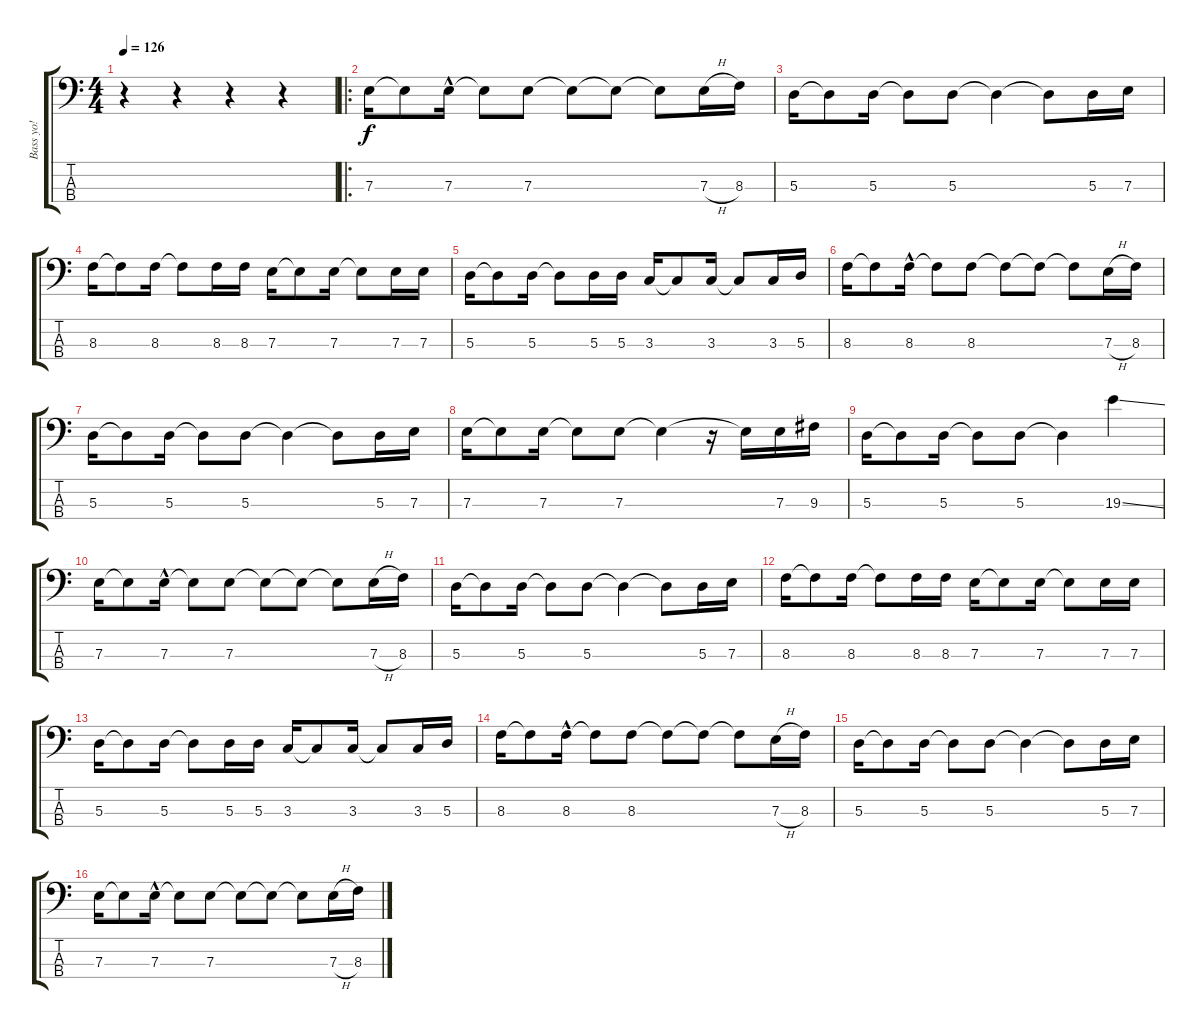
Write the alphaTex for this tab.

\track ("Bass yo!" "Bass yo!") {instrument fretlessbass}
\staff {score tabs}
\tuning (G2 D2 A1 E1) {hide}
\ts (4 4)
\tempo 126
\clef f4
\ks c
r.4{dy f instrument fretlessbass} r.4 r.4 r.4 |
\ro
7.3.16 7.3{t}.8 7.3{hac}.16 7.3{t}.8 7.3.8 7.3{t}.8 7.3{t}.8 7.3{t}.8 7.3{h}.16 8.3.16 |
5.3.16 5.3{t}.8 5.3.16 5.3{t}.8 5.3.8 5.3{t}.4 5.3{t}.8 5.3.16 7.3.16 |
8.3.16 8.3{t}.8 8.3.16 8.3{t}.8 8.3.16 8.3.16 7.3.16 7.3{t}.8 7.3.16 7.3{t}.8 7.3.16 7.3.16 |
5.3.16 5.3{t}.8 5.3.16 5.3{t}.8 5.3.16 5.3.16 3.3.16 3.3{t}.8 3.3.16 3.3{t}.8 3.3.16 5.3.16 |
8.3.16 8.3{t}.8 8.3{hac}.16 8.3{t}.8 8.3.8 8.3{t}.8 8.3{t}.8 8.3{t}.8 7.3{h}.16 8.3.16 |
5.3.16 5.3{t}.8 5.3.16 5.3{t}.8 5.3.8 5.3{t}.4 5.3{t}.8 5.3.16 7.3.16 |
7.3.16 7.3{t}.8 7.3.16 7.3{t}.8 7.3.8 7.3{t}.4 r.16 7.3{t}.16 7.3.16 9.3.16 |
5.3.16 5.3{t}.8 5.3.16 5.3{t}.8 5.3.8 5.3{t}.4 19.3{ss}.4 |
7.3.16 7.3{t}.8 7.3{hac}.16 7.3{t}.8 7.3.8 7.3{t}.8 7.3{t}.8 7.3{t}.8 7.3{h}.16 8.3.16 |
5.3.16 5.3{t}.8 5.3.16 5.3{t}.8 5.3.8 5.3{t}.4 5.3{t}.8 5.3.16 7.3.16 |
8.3.16 8.3{t}.8 8.3.16 8.3{t}.8 8.3.16 8.3.16 7.3.16 7.3{t}.8 7.3.16 7.3{t}.8 7.3.16 7.3.16 |
5.3.16 5.3{t}.8 5.3.16 5.3{t}.8 5.3.16 5.3.16 3.3.16 3.3{t}.8 3.3.16 3.3{t}.8 3.3.16 5.3.16 |
8.3.16 8.3{t}.8 8.3{hac}.16 8.3{t}.8 8.3.8 8.3{t}.8 8.3{t}.8 8.3{t}.8 7.3{h}.16 8.3.16 |
5.3.16 5.3{t}.8 5.3.16 5.3{t}.8 5.3.8 5.3{t}.4 5.3{t}.8 5.3.16 7.3.16 |
7.3.16 7.3{t}.8 7.3{hac}.16 7.3{t}.8 7.3.8 7.3{t}.8 7.3{t}.8 7.3{t}.8 7.3{h}.16 8.3.16
